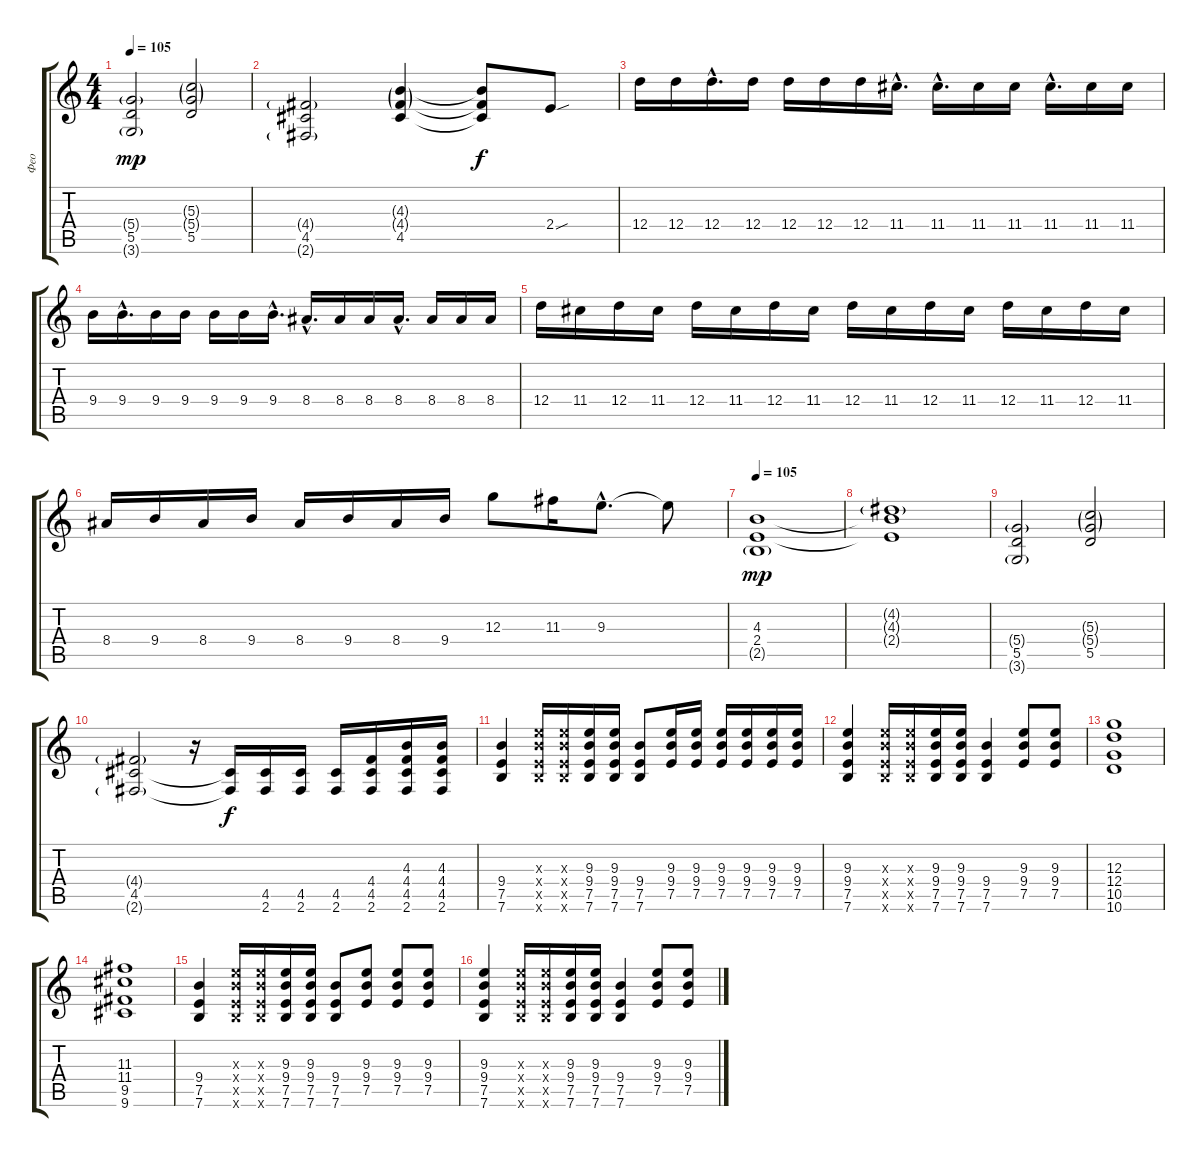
\track ("Фео" "Фео") {instrument overdrivenguitar}
\staff {score tabs}
\tuning (E4 B3 G3 D3 A2 E2) {hide}
\ts (4 4)
\tempo 105
\clef g2
\ks c
(5.4{g} 5.5 3.6{g}).2{dy mp} (5.3{g} 5.4{g} 5.5).2 |
(4.4{g} 4.5 2.6{g}).2 (4.3{g} 4.4{g} 4.5).4 (4.3{t} 4.4{t} 4.5{t}).8{dy f} 2.4{sou}.8 |
12.4.16 12.4.16 12.4{hac}.16{d} 12.4.16 12.4.16 12.4.16 12.4.16 11.4{hac}.16{d} 11.4{hac}.16{d} 11.4.16 11.4.16 11.4{hac}.16{d} 11.4.16 11.4.16 |
9.4.16 9.4{hac}.16{d} 9.4.16 9.4.16 9.4.16 9.4.16 9.4{hac}.16{d} 8.4{hac}.16{d} 8.4.16 8.4.16 8.4{hac}.16{d} 8.4.16 8.4.16 8.4.16 |
12.4.16 11.4.16 12.4.16 11.4.16 12.4.16 11.4.16 12.4.16 11.4.16 12.4.16 11.4.16 12.4.16 11.4.16 12.4.16 11.4.16 12.4.16 11.4.16 |
8.4.16 9.4.16 8.4.16 9.4.16 8.4.16 9.4.16 8.4.16 9.4.16 12.3.8 11.3.16 9.3{hac}.8{d} 9.3{t}.8 |
\tempo 105
(4.3 2.4 2.5{g}).1{dy mp} |
(4.2{g} 4.3{t} 2.4{t}).1 |
(5.4{g} 5.5 3.6{g}).2 (5.3{g} 5.4{g} 5.5).2 |
(4.4{g} 4.5 2.6{g}).2 r.16 (4.5{t} 2.6{t}).16{dy f} (4.5 2.6).16 (4.5 2.6).16 (4.5 2.6).16 (4.4 4.5 2.6).16 (4.3 4.4 4.5 2.6).16 (4.3 4.4 4.5 2.6).16 |
(9.4 7.5 7.6).4 (9.3{x} 9.4{x} 7.5{x} 7.6{x}).16 (9.3{x} 9.4{x} 7.5{x} 7.6{x}).16 (9.3 9.4 7.5 7.6).16 (9.3 9.4 7.5 7.6).16 (9.4 7.5 7.6).8 (9.3 9.4 7.5).16 (9.3 9.4 7.5).16 (9.3 9.4 7.5).16 (9.3 9.4 7.5).16 (9.3 9.4 7.5).16 (9.3 9.4 7.5).16 |
(9.3 9.4 7.5 7.6).4 (9.3{x} 9.4{x} 7.5{x} 7.6{x}).16 (9.3{x} 9.4{x} 7.5{x} 7.6{x}).16 (9.3 9.4 7.5 7.6).16 (9.3 9.4 7.5 7.6).16 (9.4 7.5 7.6).4 (9.3 9.4 7.5).8 (9.3 9.4 7.5).8 |
(12.3 12.4 10.5 10.6).1 |
(11.3 11.4 9.5 9.6).1 |
(9.4 7.5 7.6).4 (9.3{x} 9.4{x} 7.5{x} 7.6{x}).16 (9.3{x} 9.4{x} 7.5{x} 7.6{x}).16 (9.3 9.4 7.5 7.6).16 (9.3 9.4 7.5 7.6).16 (9.4 7.5 7.6).8 (9.3 9.4 7.5).8 (9.3 9.4 7.5).8 (9.3 9.4 7.5).8 |
(9.3 9.4 7.5 7.6).4 (9.3{x} 9.4{x} 7.5{x} 7.6{x}).16 (9.3{x} 9.4{x} 7.5{x} 7.6{x}).16 (9.3 9.4 7.5 7.6).16 (9.3 9.4 7.5 7.6).16 (9.4 7.5 7.6).4 (9.3 9.4 7.5).8 (9.3 9.4 7.5).8
